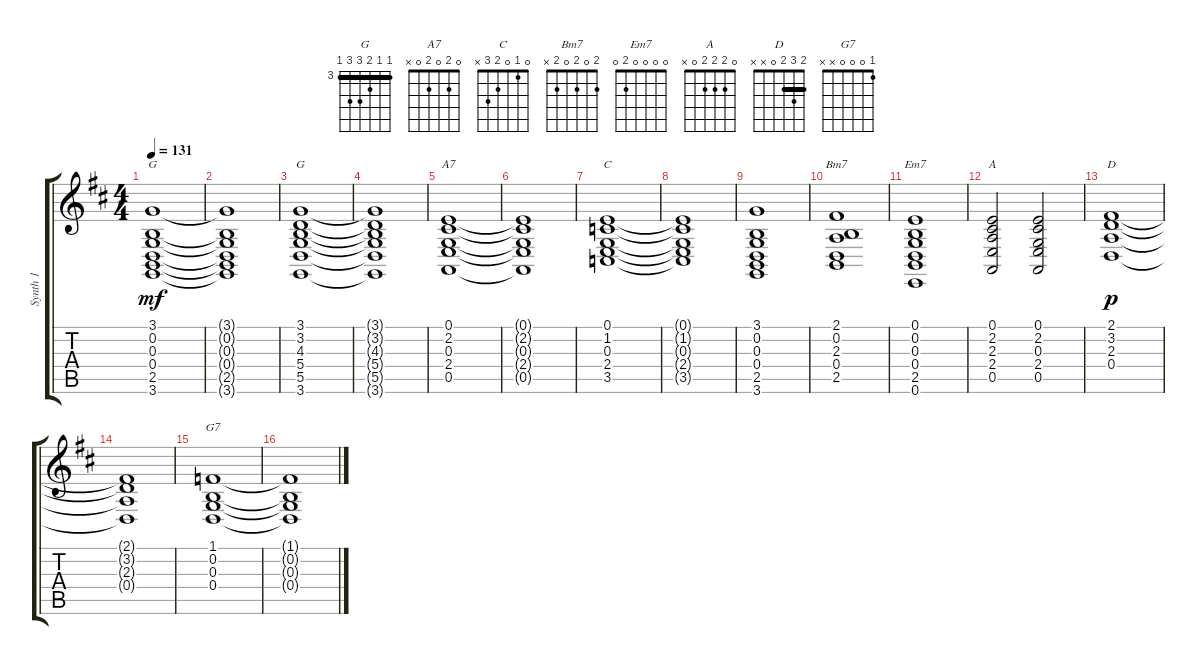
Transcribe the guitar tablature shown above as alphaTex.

\track ("Synth 1" "Synth 1") {instrument stringensemble1}
\staff {score tabs}
\tuning (E4 B3 G3 D3 A2 E2) {hide}
\chord ("G" 3 0 0 0 2 3)
\chord ("G" 3 3 4 5 5 3) {firstfret 3 barre 3}
\chord ("A7" 0 2 0 2 0 x)
\chord ("C" 0 1 0 2 3 x)
\chord ("Bm7" 2 0 2 0 2 x)
\chord ("Em7" 0 0 0 0 2 0)
\chord ("A" 0 2 2 2 0 x)
\chord ("D" 2 3 2 0 x x) {barre 2}
\chord ("G7" 1 0 0 0 x x)
\ts (4 4)
\tempo 131
\clef g2
\ks d
(3.1 0.2 0.3 0.4 2.5 3.6).1{ch "G" dy mf} |
(3.1{t} 0.2{t} 0.3{t} 0.4{t} 2.5{t} 3.6{t}).1 |
(3.1 3.2 4.3 5.4 5.5 3.6).1{ch "G"} |
(3.1{t} 3.2{t} 4.3{t} 5.4{t} 5.5{t} 3.6{t}).1 |
(0.1 2.2 0.3 2.4 0.5).1{ch "A7"} |
(0.1{t} 2.2{t} 0.3{t} 2.4{t} 0.5{t}).1 |
(0.1 1.2 0.3 2.4 3.5).1{ch "C"} |
(0.1{t} 1.2{t} 0.3{t} 2.4{t} 3.5{t}).1 |
(3.1 0.2 0.3 0.4 2.5 3.6).1 |
(2.1 0.2 2.3 0.4 2.5).1{ch "Bm7"} |
(0.1 0.2 0.3 0.4 2.5 0.6).1{ch "Em7"} |
(0.1 2.2 2.3 2.4 0.5).2{ch "A"} (0.1 2.2 0.3 2.4 0.5).2 |
(2.1 3.2 2.3 0.4).1{ch "D" dy p} |
(2.1{t} 3.2{t} 2.3{t} 0.4{t}).1 |
(1.1 0.2 0.3 0.4).1{ch "G7"} |
(1.1{t} 0.2{t} 0.3{t} 0.4{t}).1
